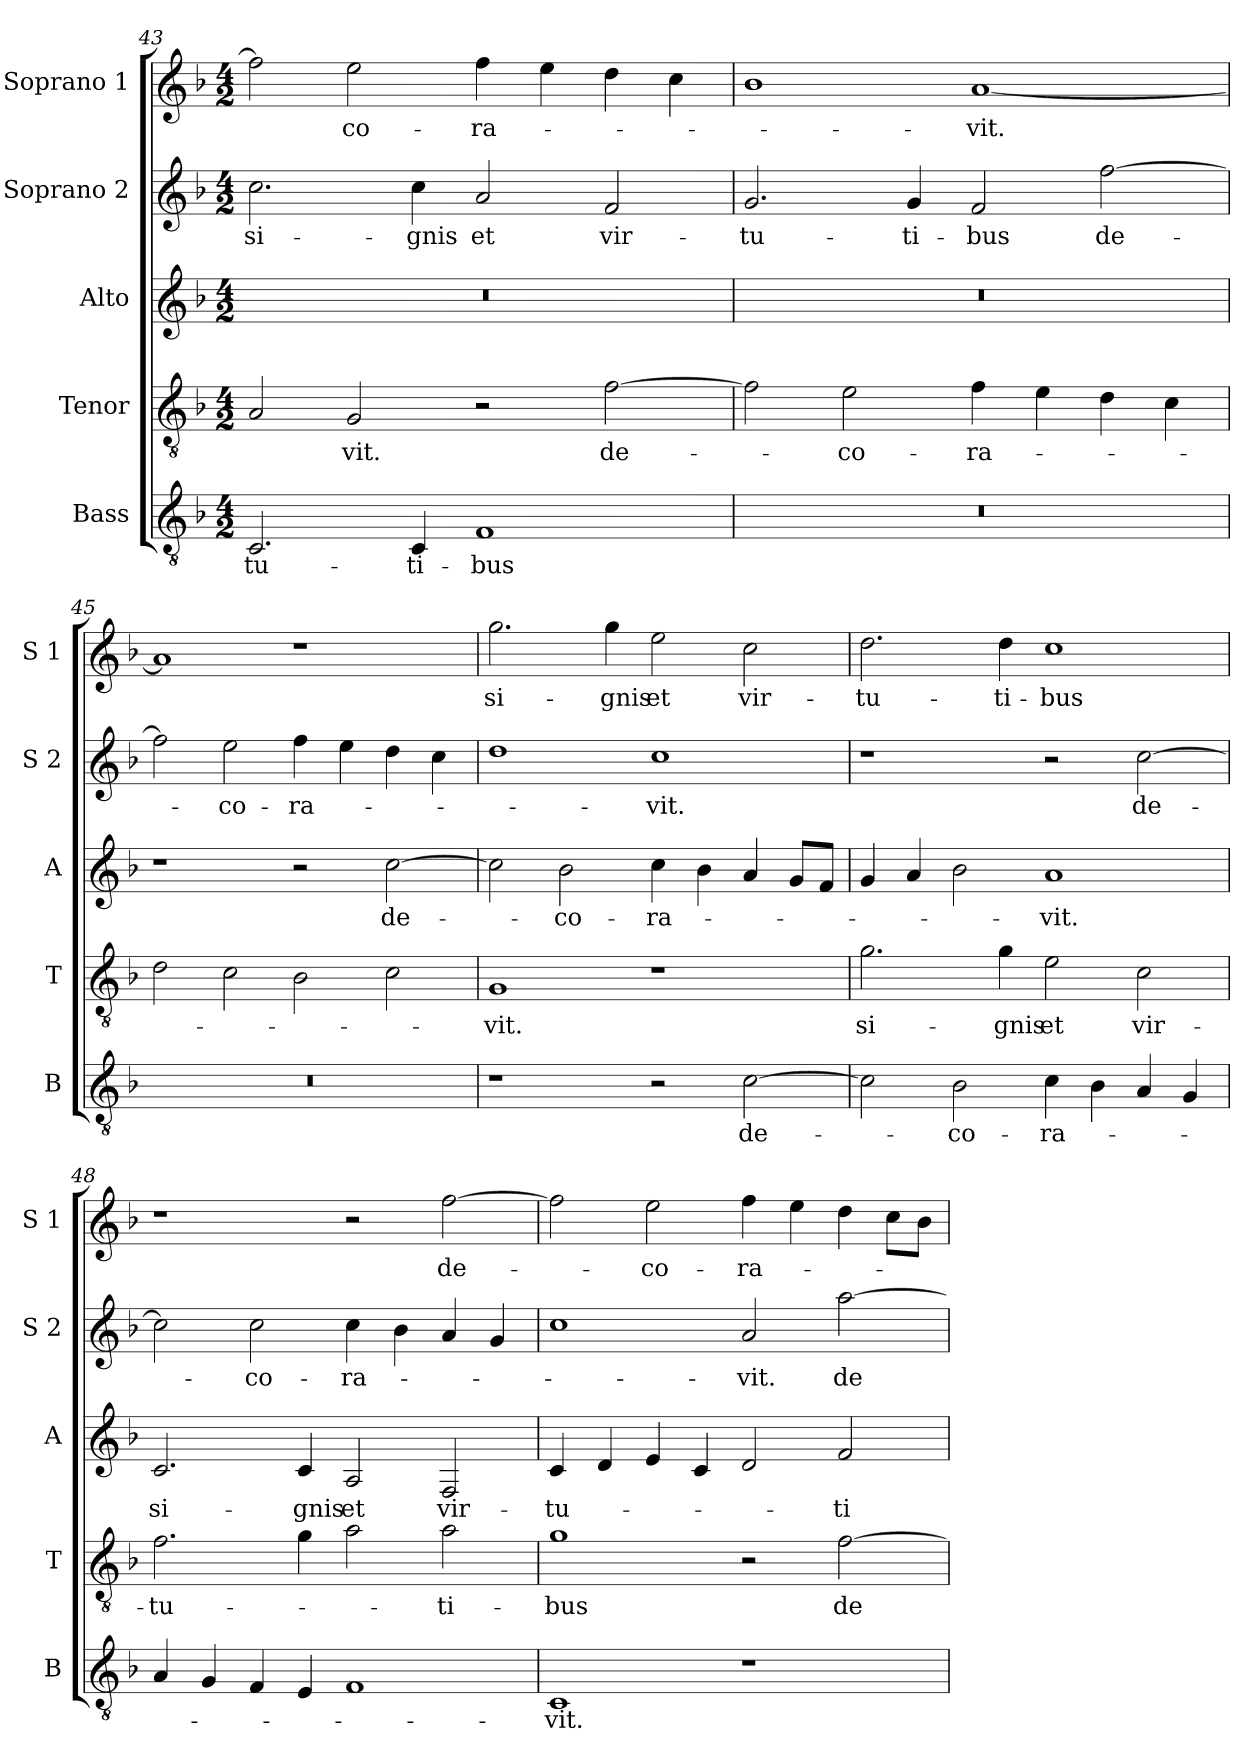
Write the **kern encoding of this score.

**kern	**text	**kern	**text	**kern	**text	**kern	**text	**kern	**text
*part5	*part5	*part4	*part4	*part3	*part3	*part2	*part2	*part1	*part1
*staff5	*staff5	*staff4	*staff4	*staff3	*staff3	*staff2	*staff2	*staff1	*staff1
*I"Bass	*	*I"Tenor	*	*I"Alto	*	*I"Soprano 2	*	*I"Soprano 1	*
*I'B	*	*I'T	*	*I'A	*	*I'S 2	*	*I'S 1	*
!!LO:PB:g=z
*clefGv2	*	*clefGv2	*	*clefG2	*	*clefG2	*	*clefG2	*
*k[b-]	*	*k[b-]	*	*k[b-]	*	*k[b-]	*	*k[b-]	*
*F:	*	*F:	*	*F:	*	*F:	*	*F:	*
*M4/2	*	*M4/2	*	*M4/2	*	*M4/2	*	*M4/2	*
=43	=43	=43	=43	=43	=43	=43	=43	=43	=43
!	!LO:LY:b	!	!	!	!	!	!LO:LY:b	!	!
2.C/	-tu-	2A/	.	0r	.	2.cc\	si-	2ff\]	.
!	!	!	!LO:LY:b	!	!	!	!	!	!LO:LY:b
.	.	2G/	-vit.	.	.	.	.	2ee\	-co-
!	!LO:LY:b	!	!	!	!	!	!LO:LY:b	!	!
4C/	-ti-	.	.	.	.	4cc\	-gnis	.	.
!	!LO:LY:b	!	!	!	!	!	!LO:LY:b	!	!LO:LY:b
1F	-bus	2r	.	.	.	2a/	et	4ff\	-ra-
.	.	.	.	.	.	.	.	4ee\	.
!	!	!	!LO:LY:b	!	!	!	!LO:LY:b	!	!
.	.	[2f\	de-	.	.	2f/	vir-	4dd\	.
.	.	.	.	.	.	.	.	4cc\	.
=44	=44	=44	=44	=44	=44	=44	=44	=44	=44
!	!	!	!	!	!	!	!LO:LY:b	!	!
0r	.	2f\]	.	0r	.	2.g/	-tu-	1b-	.
!	!	!	!LO:LY:b	!	!	!	!	!	!
.	.	2e\	-co-	.	.	.	.	.	.
!	!	!	!	!	!	!	!LO:LY:b	!	!
.	.	.	.	.	.	4g/	-ti-	.	.
!	!	!	!LO:LY:b	!	!	!	!LO:LY:b	!	!LO:LY:b
.	.	4f\	-ra-	.	.	2f/	-bus	[1a	-vit.
.	.	4e\	.	.	.	.	.	.	.
!	!	!	!	!	!	!	!LO:LY:b	!	!
.	.	4d\	.	.	.	[2ff\	de-	.	.
.	.	4c\	.	.	.	.	.	.	.
=45	=45	=45	=45	=45	=45	=45	=45	=45	=45
0r	.	2d\	.	1r	.	2ff\]	.	1a]	.
!	!	!	!	!	!	!	!LO:LY:b	!	!
.	.	2c\	.	.	.	2ee\	-co-	.	.
!	!	!	!	!	!	!	!LO:LY:b	!	!
.	.	2B-\	.	2r	.	4ff\	-ra-	1r	.
.	.	.	.	.	.	4ee\	.	.	.
!	!	!	!	!	!LO:LY:b	!	!	!	!
.	.	2c\	.	[2cc\	de-	4dd\	.	.	.
.	.	.	.	.	.	4cc\	.	.	.
!!LO:LB:g=z
=46	=46	=46	=46	=46	=46	=46	=46	=46	=46
!	!	!	!LO:LY:b	!	!	!	!	!	!LO:LY:b
1r	.	1G	-vit.	2cc\]	.	1dd	.	2.gg\	si-
!	!	!	!	!	!LO:LY:b	!	!	!	!
.	.	.	.	2b-\	-co-	.	.	.	.
!	!	!	!	!	!	!	!	!	!LO:LY:b
.	.	.	.	.	.	.	.	4gg\	-gnis
!	!	!	!	!	!LO:LY:b	!	!LO:LY:b	!	!LO:LY:b
2r	.	1r	.	4cc\	-ra-	1cc	-vit.	2ee\	et
.	.	.	.	4b-\	.	.	.	.	.
!	!LO:LY:b	!	!	!	!	!	!	!	!LO:LY:b
[2c\	de-	.	.	4a/	.	.	.	2cc\	vir-
.	.	.	.	8g/L	.	.	.	.	.
.	.	.	.	8f/J	.	.	.	.	.
=47	=47	=47	=47	=47	=47	=47	=47	=47	=47
!	!	!	!LO:LY:b	!	!	!	!	!	!LO:LY:b
2c\]	.	2.g\	si-	4g/	.	1r	.	2.dd\	-tu-
.	.	.	.	4a/	.	.	.	.	.
!	!LO:LY:b	!	!	!	!	!	!	!	!
2B-\	-co-	.	.	2b-\	.	.	.	.	.
!	!	!	!LO:LY:b	!	!	!	!	!	!LO:LY:b
.	.	4g\	-gnis	.	.	.	.	4dd\	-ti-
!	!LO:LY:b	!	!LO:LY:b	!	!LO:LY:b	!	!	!	!LO:LY:b
4c\	-ra-	2e\	et	1a	-vit.	2r	.	1cc	-bus
4B-\	.	.	.	.	.	.	.	.	.
!	!	!	!LO:LY:b	!	!	!	!LO:LY:b	!	!
4A/	.	2c\	vir-	.	.	[2cc\	de-	.	.
4G/	.	.	.	.	.	.	.	.	.
=48	=48	=48	=48	=48	=48	=48	=48	=48	=48
!	!	!	!LO:LY:b	!	!LO:LY:b	!	!	!	!
4A/	.	2.f\	-tu-	2.c/	si-	2cc\]	.	1r	.
4G/	.	.	.	.	.	.	.	.	.
!	!	!	!	!	!	!	!LO:LY:b	!	!
4F/	.	.	.	.	.	2cc\	-co-	.	.
!	!	!	!	!	!LO:LY:b	!	!	!	!
4E/	.	4g\	.	4c/	-gnis	.	.	.	.
!	!	!	!	!	!LO:LY:b	!	!LO:LY:b	!	!
1F	.	2a\	.	2A/	et	4cc\	-ra-	2r	.
.	.	.	.	.	.	4b-\	.	.	.
!	!	!	!LO:LY:b	!	!LO:LY:b	!	!	!	!LO:LY:b
.	.	2a\	-ti-	2F/	vir-	4a/	.	[2ff\	de-
.	.	.	.	.	.	4g/	.	.	.
!!LO:LB:g=z
=49	=49	=49	=49	=49	=49	=49	=49	=49	=49
!	!LO:LY:b	!	!LO:LY:b	!	!LO:LY:b	!	!	!	!
1C	-vit.	1g	-bus	4c/	-tu-	1cc	.	2ff\]	.
.	.	.	.	4d/	.	.	.	.	.
!	!	!	!	!	!	!	!	!	!LO:LY:b
.	.	.	.	4e/	.	.	.	2ee\	-co-
.	.	.	.	4c/	.	.	.	.	.
!	!	!	!	!	!	!	!LO:LY:b	!	!LO:LY:b
1r	.	2r	.	2d/	.	2a/	-vit.	4ff\	-ra-
.	.	.	.	.	.	.	.	4ee\	.
!	!	!	!LO:LY:b	!	!LO:LY:b	!	!LO:LY:b	!	!
.	.	[2f\	de-	2f/	-ti-	[2aa\	de-	4dd\	.
.	.	.	.	.	.	.	.	8cc\L	.
.	.	.	.	.	.	.	.	8b-\J	.
=	=	=	=	=	=	=	=	=	=
*-	*-	*-	*-	*-	*-	*-	*-	*-	*-
